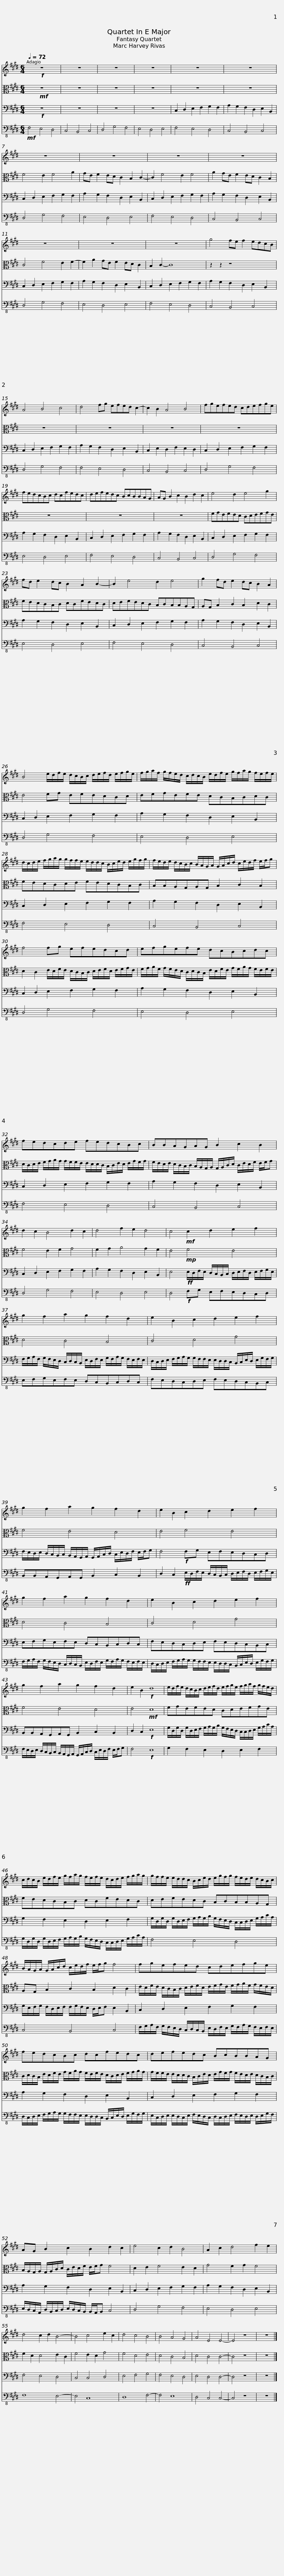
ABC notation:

X:1
%%score 1 2 3 4
L:1/8
Q:1/4=72
M:6/4
I:linebreak $
K:E
V:1 treble
V:2 alto
V:3 bass
V:4 bass-8
V:1
!f! z12 | z12 | z12 | z12 | z12 | %5
 z12 | z12 |$ z12 | z12 | z12 | %10
 z12 | z12 |$ z12 | g4 fe f2 edcB | A4 B4 c4 | %15
 d4 fg efed c2- | c2 B2 A4 B4 |$ fgefed cdefge | fedcBc dcfedc | defedc BcBBAG |$ %20
 AG B2 c2 B2 d2 c2 | e4 d2 e4 g2 | fd e2 dc B2 A2 B2- |$ B2 e4 d2 e4 | g2 fd e2 dc B2 A2 | %25
 B4 e/d/f/e/ d/c/B/c/ d/e/f/d/ e/f/g/e/ |$ f/g/a/f/ g/f/e/d/ c/d/c/B/ e/d/f/e/ g/f/a/g/ f/e/f/e/ |$ d/c/d/e/ f/g/a/g/ g/f/f/e/ e/d/d/c/ B/c/e/d/ e/g/f/g/ |$ f/e/d/e/ d/c/B/c/ B/A/G/A/ G/A/c/d/ c/e/d/f/ e/f/g | f4 fg efedcd |$ %30
 efgefe dcBcdc |$ fedcde fedcBc |$ BBAGAG B2 c2 B2 | d2 c2 B4 d2 c2 | d4 f2 e2 d4 |$ %35
 c4!mf! c2 d2 e2 f2 | g2 f2 a2 g2 f2 d2 |$ e2 B2 c2 d2 e2 f2 |$ g2 f2 a2 g2 f2 d2 | e2 B2 c2 d2 e2 f2 |$ %40
 g2 f2 a2 g2 f2 d2 |$ e2 B2 c2 d2 e2 f2 |$ g2 f2 a2 g2 f2 d2 | e2 B2!f! d8 |$ e/d/f/e/ d/c/B/c/ d/e/f/d/ e/f/g/e/ f/g/a/f/ g/f/e/d/ |$ %45
 c/d/c/B/ e/d/f/e/ g/f/a/g/ f/e/f/e/ d/c/d/e/ f/g/a/g/ |$ g/f/f/e/ e/d/d/c/ B/c/e/d/ e/g/f/g/ f/e/d/e/ d/c/B/c/ | B/A/G/A/ G/A/c/d/ c/e/d/f/ e/f/g f4 |$ fgefed cdefge |$ fedcBc dcfedc |$ %50
 defedc BcBBAG | AG B2 c2 B2 d2 c2 |$ e4 c2 d2 B4 | A2 c2 d4 f2 e2 | d4 c2 d2 B4- | %55
 B4 c4 e2 c2 | d4 c4 B4 | B4 A4 G4 | A4 E4 E4- | E4 z8 |$ %60
 z12 |] %61
V:2
!mf! z12 | z12 | z12 | z12 | z12 | %5
 z12 | F4 E2 F4 A2 |$ GE F2 ED C2 B,2 C2- | C2 F4 E2 F4 | A2 GE F2 ED C2 B,2 | %10
 C4 F4 E2 F2- | F2 A2 GE F2 ED C2 |$ B,2 C2- C8 | z2 z2 z8 | z12 | %15
 z12 | z12 |$ z12 | z12 | z12 |$ %20
 z12 | FGEFED CDEFGE | FEDCB,C DCFEDC |$ DEFEDC B,CB,B,A,G, | A,G, B,2 C2 B,2 D2 C2 | %25
 E4 FG EFEDCD |$ EFGEFE DCB,CDC |$ FEDCDE FEDCB,C |$ B,B,A,G,A,G, B,2 C2 B,2 | D2 C2 E/D/F/E/ D/C/B,/C/ D/E/F/D/ E/F/G/E/ |$ %30
 F/G/A/F/ G/F/E/D/ C/D/C/B,/ E/D/F/E/ G/F/A/G/ F/E/F/E/ |$ D/C/D/E/ F/G/A/G/ G/F/F/E/ E/D/D/C/ B,/C/E/D/ E/G/F/G/ |$ F/E/D/E/ D/C/B,/C/ B,/A,/G,/A,/ G,/A,/C/D/ C/E/D/F/ E/F/G | F4 E2 F2 G4 | F2 G2 A4 G2 F2 |$ %35
 E4!mp! F4 E4 | D4 C4 B,4 |$ C4 D4 G4 |$ F4 E4 D4 | E4 F4 E4 |$ %40
 D4 C4 B,4 |$ C4 D4 G4 |$ F4 E4 D4 | E4!mf! D8 |$ FGEFED CDEFGE |$ %45
 FEDCB,C DCFEDC |$ DEFEDC B,CB,B,A,G, | A,G, B,2 C2 B,2 D2 C2 |$ E/D/F/E/ D/C/B,/C/ D/E/F/D/ E/F/G/E/ F/G/A/F/ G/F/E/D/ |$ C/D/C/B,/ E/D/F/E/ G/F/A/G/ F/E/F/E/ D/C/D/E/ F/G/A/G/ |$ %50
 G/F/F/E/ E/D/D/C/ B,/C/E/D/ E/G/F/G/ F/E/D/E/ D/C/B,/C/ | B,/A,/G,/A,/ G,/A,/C/D/ C/E/D/F/ E/F/G F4 |$ D2 E2 F4 E2 D2 | G4 F2 G2 F4 | F2 D2 D4 E2 C2 | %55
 F4 E2 D2 G4 | F4 D4 E4 | D4 C4 B,4 | D4 C4 C4- | C4 z8 |$ %60
 z12 |] %61
V:3
!f! z12 | z12 | z12 | z12 | C,2 D,2 E,2 F,2 G,2 F,2 | %5
 A,2 G,2 F,2 D,2 E,2 B,,2 | C,2 D,2 E,2 F,2 G,2 F,2 |$ A,2 G,2 F,2 D,2 E,2 B,,2 | C,2 D,2 E,2 F,2 G,2 F,2 | A,2 G,2 F,2 D,2 E,2 B,,2 | %10
 C,2 D,2 E,2 F,2 G,2 F,2 | A,2 G,2 F,2 D,2 E,2 B,,2 |$ C,2 D,2 E,2 F,2 G,2 F,2 | A,2 G,2 F,2 D,2 E,2 B,,2 | C,2 D,2 E,2 F,2 G,2 F,2 | %15
 A,2 G,2 F,2 D,2 E,2 B,,2 | C,2 E,2 D,2 F,2 E,2 D,2 |$ C,2 D,2 E,2 F,2 G,2 F,2 | A,2 G,2 F,2 D,2 E,2 B,,2 | C,2 D,2 E,2 F,2 G,2 F,2 |$ %20
 A,2 G,2 F,2 D,2 E,2 B,,2 | C,2 D,2 E,2 F,2 G,2 F,2 | A,2 G,2 F,2 D,2 E,2 B,,2 |$ C,2 D,2 E,2 F,2 G,2 F,2 | A,2 G,2 F,2 D,2 E,2 B,,2 | %25
 C,2 D,2 E,2 F,2 G,2 F,2 |$ A,2 G,2 F,2 D,2 E,2 B,,2 |$ C,2 D,2 E,2 F,2 G,2 F,2 |$ A,2 G,2 F,2 D,2 E,2 B,,2 | C,2 D,2 E,2 F,2 G,2 F,2 |$ %30
 A,2 G,2 F,2 D,2 E,2 B,,2 |$ C,2 D,2 E,2 F,2 G,2 F,2 |$ A,2 G,2 F,2 D,2 E,2 B,,2 | C,2 D,2 E,2 F,2 G,2 F,2 | A,2 G,2 F,2 D,2 E,2 B,,2 |$ %35
 E,4!ff! E,/D,/F,/E,/ D,/C,/B,,/C,/ D,/E,/F,/D,/ E,/F,/G,/E,/ | F,/G,/A,/F,/ G,/F,/E,/D,/ C,/D,/C,/B,,/ E,/D,/F,/E,/ G,/F,/A,/G,/ F,/E,/F,/E,/ |$ D,/C,/D,/E,/ F,/G,/A,/G,/ G,/F,/F,/E,/ E,/D,/D,/C,/ B,,/C,/E,/D,/ E,/G,/F,/G,/ |$ F,/E,/D,/E,/ D,/C,/B,,/C,/ B,,/A,,/G,,/A,,/ G,,/A,,/C,/D,/ C,/E,/D,/F,/ E,/F,/G, | F,4!f! F,G, E,F,E,D,C,D, |$ %40
 E,F,G,E,F,E, D,C,B,,C,D,C, |$ F,E,D,C,D,E, F,E,D,C,B,,C, |$ B,,B,,A,,G,,A,,G,, B,,2 C,2 B,,2 | D,2 C,2!f! E,8 |$ G,/D,/G,/D,/ G,/D,/E,/F,/ G,/A,/G,/B,/ G,/F,/E,/D,/ C,/C,/D,/E,/ G,/A,/C/A,/ |$ %45
 G,2 F,2 E,2 D,2 E,2 F,2 |$ G,/D,/G,/D,/ G,/D,/E,/F,/ G,/A,/G,/B,/ G,/F,/E,/D,/ C,/C,/D,/E,/ G,/A,/C/A,/ | G,/E,/F,/G,/ F,/D,/E,/F,/ F,/G,/F,/E,/ D,/E,/F, E,2 B,,2 |$ C,2 D,2 E,2 F,2 G,2 F,2 |$ A,2 G,2 F,2 D,2 E,2 B,,2 |$ %50
 C,2 D,2 E,2 F,2 G,2 F,2 | A,2 G,2 F,2 D,2 E,2 B,,2 |$ C,2 D,2 E,2 F,2 G,2 F,2 | A,2 G,2 F,2 D,2 E,2 B,,2 | F,4 E,4 D,4 | %55
 C,4 C,4 D,4 | E,4 F,4 G,4 | F,4 E,4 D,4 | E,4 D,4 D,4- | D,4 z8 |$ %60
 z12 |] %61
V:4
!mf! F,4 E,4 D,4 | C,4 B,,4 C,4 | D,4 G,4 F,4 | E,4 D,4 E,4 | F,4 E,4 D,4 | %5
 C,4 B,,4 C,4 | D,4 G,4 F,4 |$ E,4 D,4 E,4 | F,4 E,4 D,4 | C,4 B,,4 C,4 | %10
 D,4 G,4 F,4 | E,4 D,4 E,4 |$ F,4 E,4 D,4 | C,4 B,,4 C,4 | D,4 G,4 F,4 | %15
 F,4 E,4 D,4 | C,4 B,,4 C,4 |$ D,4 G,4 F,4 | E,4 D,4 E,4 | F,4 E,4 D,4 |$ %20
 C,4 B,,4 C,4 | D,4 G,4 F,4 | E,4 D,4 E,4 |$ F,4 E,4 D,4 | C,4 B,,4 C,4 | %25
 D,4 G,4 F,4 |$ E,4 D,4 E,4 |$ F,4 E,4 D,4 |$ C,4 B,,4 C,4 | D,4 G,4 F,4 |$ %30
 E,4 D,4 E,4 |$ F,4 E,4 D,4 |$ C,4 B,,4 C,4 | D,4 G,4 F,4 | E,4 D,4 E,4 |$ %35
 D,4!f! F,G, E,F,E,D,C,D, | E,F,G,E,F,E, D,C,B,,C,D,C, |$ F,E,D,C,D,E, F,E,D,C,B,,C, |$ B,,B,,A,,G,,A,,G,, B,,2 C,2 B,,2 | D,2 C,2!ff! E,/D,/F,/E,/ D,/C,/B,,/C,/ D,/E,/F,/D,/ E,/F,/G,/E,/ |$ %40
 F,/G,/A,/F,/ G,/F,/E,/D,/ C,/D,/C,/B,,/ E,/D,/F,/E,/ G,/F,/A,/G,/ F,/E,/F,/E,/ |$ D,/C,/D,/E,/ F,/G,/A,/G,/ G,/F,/F,/E,/ E,/D,/D,/C,/ B,,/C,/E,/D,/ E,/G,/F,/G,/ |$ F,/E,/D,/E,/ D,/C,/B,,/C,/ B,,/A,,/G,,/A,,/ G,,/A,,/C,/D,/ C,/E,/D,/F,/ E,/F,/G, | F,4!f! E,8 |$ G,2 F,2 E,2 D,2 E,2 F,2 |$ %45
 G,/D,/G,/D,/ G,/D,/E,/F,/ G,/A,/G,/B,/ G,/F,/E,/D,/ C,/C,/D,/E,/ G,/A,/C/A,/ |$ F,4 E,4 D,4 | C,4 B,,4 C,4 |$ F,/G,/A,/F,/ G,/F,/E,/D,/ C,/D,/C,/B,,/ E,/D,/F,/E,/ G,/F,/A,/G,/ F,/E,/F,/E,/ |$ D,/C,/D,/E,/ F,/G,/A,/G,/ G,/F,/F,/E,/ E,/D,/D,/C,/ B,,/C,/E,/D,/ E,/G,/F,/G,/ |$ %50
 E,/C,/D,/E,/ E,/D,/C,/E,/ F,/E,/D,/C,/ D,/C,/D,/E,/ F,/E,/D,/E,/ D,/E,/G,/F,/ | E,/D,/C,/A,,/ D,/B,,/C,/D,/ E,/D,/C,/B,,/ B,,/A,,/B,, C,4 |$ D,4 G,4 F,4 | E,4 D,4 E,4 | F,8 E,4- | %55
 E,4 C,8 | D,8 F,4- | F,4 E,8 | D,4 C,4 C,4- | C,4 z8 |$ %60
 z12 |] %61
